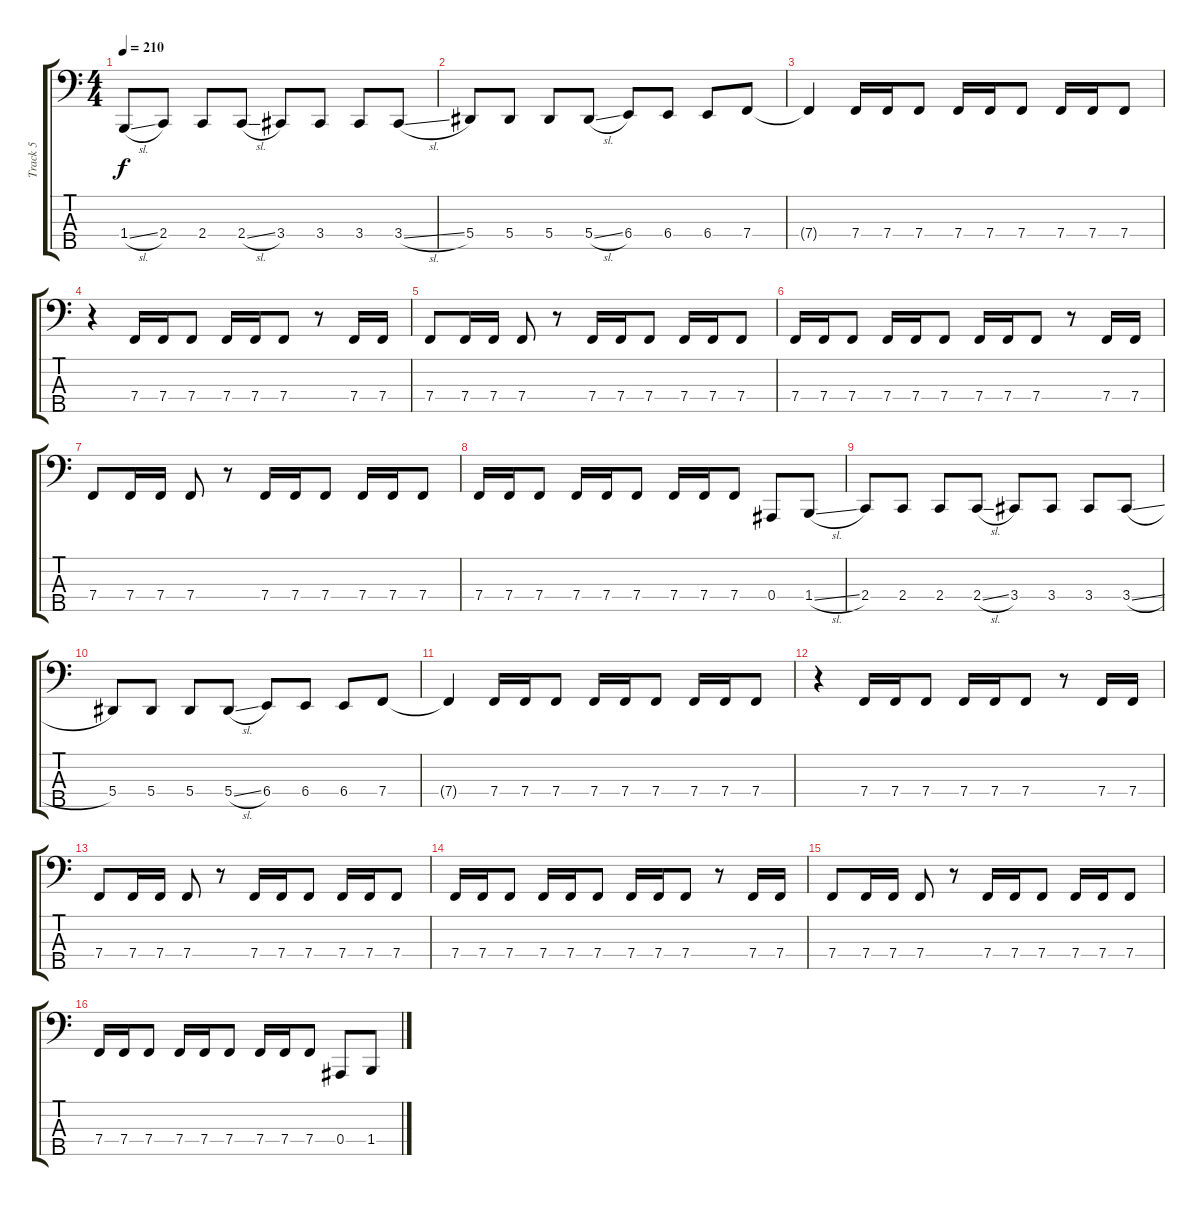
\track ("Track 5" "Track 5") {instrument electricbassfinger}
\staff {score tabs}
\tuning (Db2 Ab1 Eb1 Bb0 F0) {hide}
\ts (4 4)
\tempo 210
\clef f4
\ks c
1.4{sl}.8{dy f} 2.4.8 2.4.8 2.4{sl}.8 3.4.8 3.4.8 3.4.8 3.4{sl}.8 |
5.4.8 5.4.8 5.4.8 5.4{sl}.8 6.4.8 6.4.8 6.4.8 7.4.8 |
7.4{t}.4 7.4.16 7.4.16 7.4.8 7.4.16 7.4.16 7.4.8 7.4.16 7.4.16 7.4.8 |
r.4 7.4.16 7.4.16 7.4.8 7.4.16 7.4.16 7.4.8 r.8 7.4.16 7.4.16 |
7.4.8 7.4.16 7.4.16 7.4.8 r.8 7.4.16 7.4.16 7.4.8 7.4.16 7.4.16 7.4.8 |
7.4.16 7.4.16 7.4.8 7.4.16 7.4.16 7.4.8 7.4.16 7.4.16 7.4.8 r.8 7.4.16 7.4.16 |
7.4.8 7.4.16 7.4.16 7.4.8 r.8 7.4.16 7.4.16 7.4.8 7.4.16 7.4.16 7.4.8 |
7.4.16 7.4.16 7.4.8 7.4.16 7.4.16 7.4.8 7.4.16 7.4.16 7.4.8 0.4.8 1.4{sl}.8 |
2.4.8 2.4.8 2.4.8 2.4{sl}.8 3.4.8 3.4.8 3.4.8 3.4{sl}.8 |
5.4.8 5.4.8 5.4.8 5.4{sl}.8 6.4.8 6.4.8 6.4.8 7.4.8 |
7.4{t}.4 7.4.16 7.4.16 7.4.8 7.4.16 7.4.16 7.4.8 7.4.16 7.4.16 7.4.8 |
r.4 7.4.16 7.4.16 7.4.8 7.4.16 7.4.16 7.4.8 r.8 7.4.16 7.4.16 |
7.4.8 7.4.16 7.4.16 7.4.8 r.8 7.4.16 7.4.16 7.4.8 7.4.16 7.4.16 7.4.8 |
7.4.16 7.4.16 7.4.8 7.4.16 7.4.16 7.4.8 7.4.16 7.4.16 7.4.8 r.8 7.4.16 7.4.16 |
7.4.8 7.4.16 7.4.16 7.4.8 r.8 7.4.16 7.4.16 7.4.8 7.4.16 7.4.16 7.4.8 |
7.4.16 7.4.16 7.4.8 7.4.16 7.4.16 7.4.8 7.4.16 7.4.16 7.4.8 0.4.8 1.4{sl}.8
